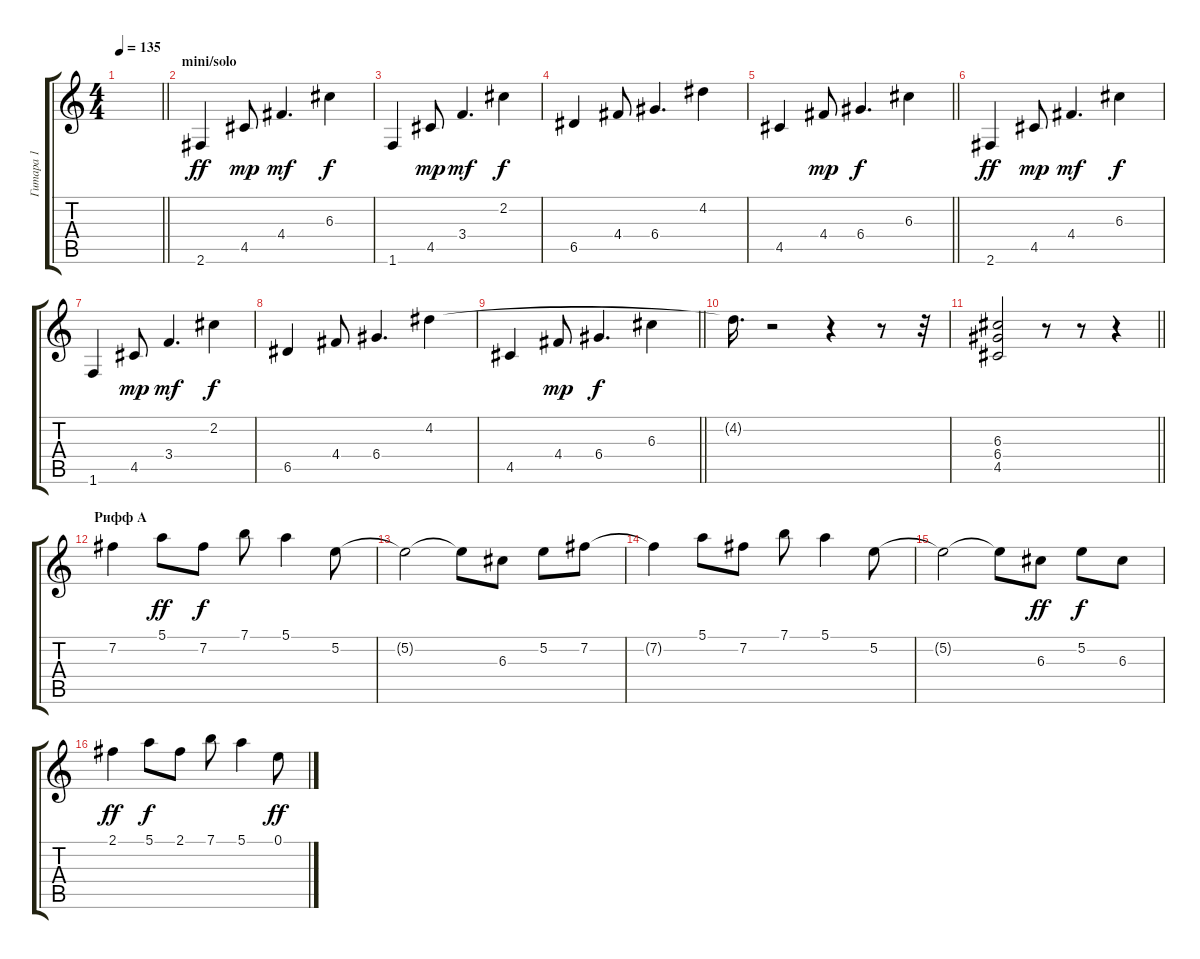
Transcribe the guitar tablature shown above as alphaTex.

\track ("Гитара 1" "Гитара 1") {instrument overdrivenguitar}
\staff {score tabs}
\tuning (E4 B3 G3 D3 A2 E2) {hide}
\ts (4 4)
\tempo 135
\clef g2
\barLineRight lightlight
\ks c
|
\section ("" "mini/solo")
2.6.4{dy ff instrument electricguitarclean} 4.5.8{dy mp} 4.4.4{d dy mf} 6.3.4{dy f} |
1.6.4 4.5.8{dy mp} 3.4.4{d dy mf} 2.2.4{dy f} |
6.5.4 4.4.8 6.4.4{d} 4.2.4 |
\barLineRight lightlight
4.5.4 4.4.8{dy mp} 6.4.4{d dy f} 6.3.4 |
2.6.4{dy ff instrument electricguitarclean} 4.5.8{dy mp} 4.4.4{d dy mf} 6.3.4{dy f} |
1.6.4 4.5.8{dy mp} 3.4.4{d dy mf} 2.2.4{dy f} |
6.5.4 4.4.8 6.4.4{d} 4.2.4 |
\barLineRight lightlight
4.5.4 4.4.8{dy mp} 6.4.4{d dy f} 6.3.4 |
\section ("" "")
4.2{t}.16{d} r.2 r.4 r.8 r.32 |
\barLineRight lightlight
(6.3 6.4 4.5).2{instrument overdrivenguitar} r.8 r.8 r.4 |
\section ("" "Рифф А")
7.2.4 5.1.8{dy ff} 7.2.8{dy f} 7.1.8 5.1.4 5.2.8 |
5.2{t}.2 5.2{t}.8 6.3.8 5.2.8 7.2.8 |
7.2{t}.4 5.1.8 7.2.8 7.1.8 5.1.4 5.2.8 |
5.2{t}.2 5.2{t}.8 6.3.8{dy ff} 5.2.8{dy f} 6.3.8 |
2.1.4{dy ff} 5.1.8{dy f} 2.1.8 7.1.8 5.1.4 0.1.8{dy ff}
